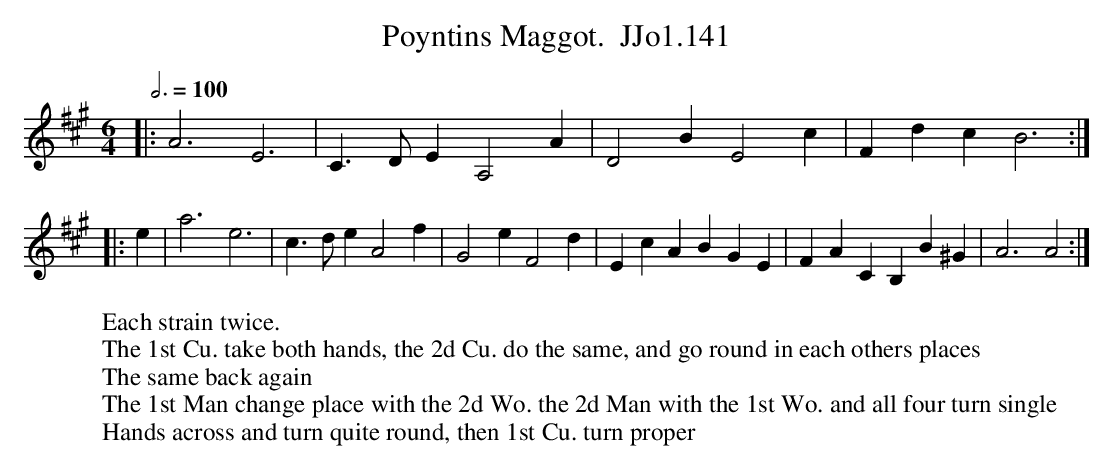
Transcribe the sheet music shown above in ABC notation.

X:1
T:Poyntins Maggot.  JJo1.141
M:6/4
L:1/4
Q:3/4=100
K:A
|: A3 E3 | C>DE A,2A | D2B E2c | Fdc B3 :|
|: e |a3 e3 | c>de A2f | G2e F2d | EcA BGE | FAC B,B^G | A3 A2 :|
W:Each strain twice.
W:The 1st Cu. take both hands, the 2d Cu. do the same, and go round in each others places
W:The same back again
W:The 1st Man change place with the 2d Wo. the 2d Man with the 1st Wo. and all four turn single
W:Hands across and turn quite round, then 1st Cu. turn proper
